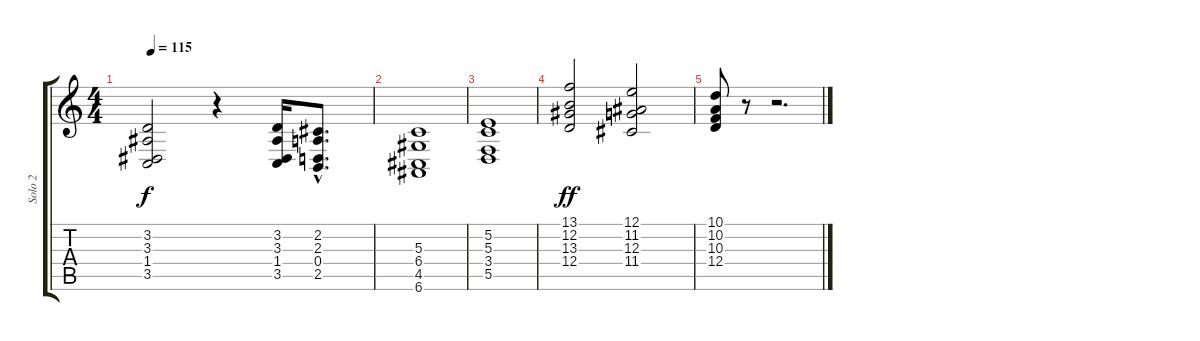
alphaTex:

\track ("Solo 2" "Solo 2") {instrument musicbox}
\staff {score tabs}
\tuning (E4 B3 G3 D3 A2 E2) {hide}
\ts (4 4)
\tempo 115
\clef g2
\ks c
(3.2 3.3 1.4 3.5).2{dy f} r.4 (3.2 3.3 1.4 3.5).16 (2.2{hac} 2.3{hac} 0.4{hac} 2.5{hac}).8{d} |
(5.3 6.4 4.5 6.6).1 |
(5.2 5.3 3.4 5.5).1 |
(13.1 12.2 13.3 12.4).2{dy ff volume 11} (12.1 11.2 12.3 11.4).2 |
(10.1 10.2 10.3 12.4).8 r.8 r.2{d}
